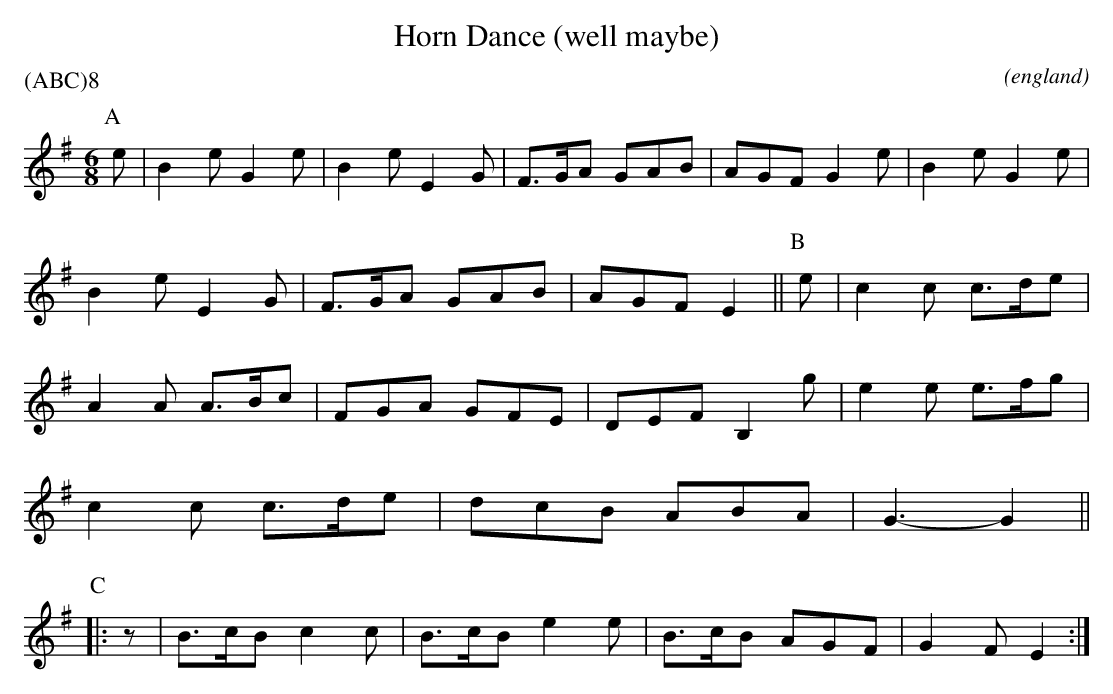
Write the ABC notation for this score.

X:1
T:Horn Dance (well maybe)
O:england
M:6/8
C:
P:(ABC)8
K:Em
P:A
e | B2 e G2 e | B2 e E2 G | F>GA GAB | AGF G2 \
e | B2 e G2 e | B2 e E2 G | F>GA GAB | AGF E2 ||\
P:B
e | c2 c c>de | A2 A A>Bc | FGA GFE | DEF B,2 \
g | e2 e e>fg | c2 c c>de | dcB ABA | G3-G2   ||\
P:C
|: z | B>cB c2 c | B>cB e2 e | B>cB AGF | G2 F E2 :|
